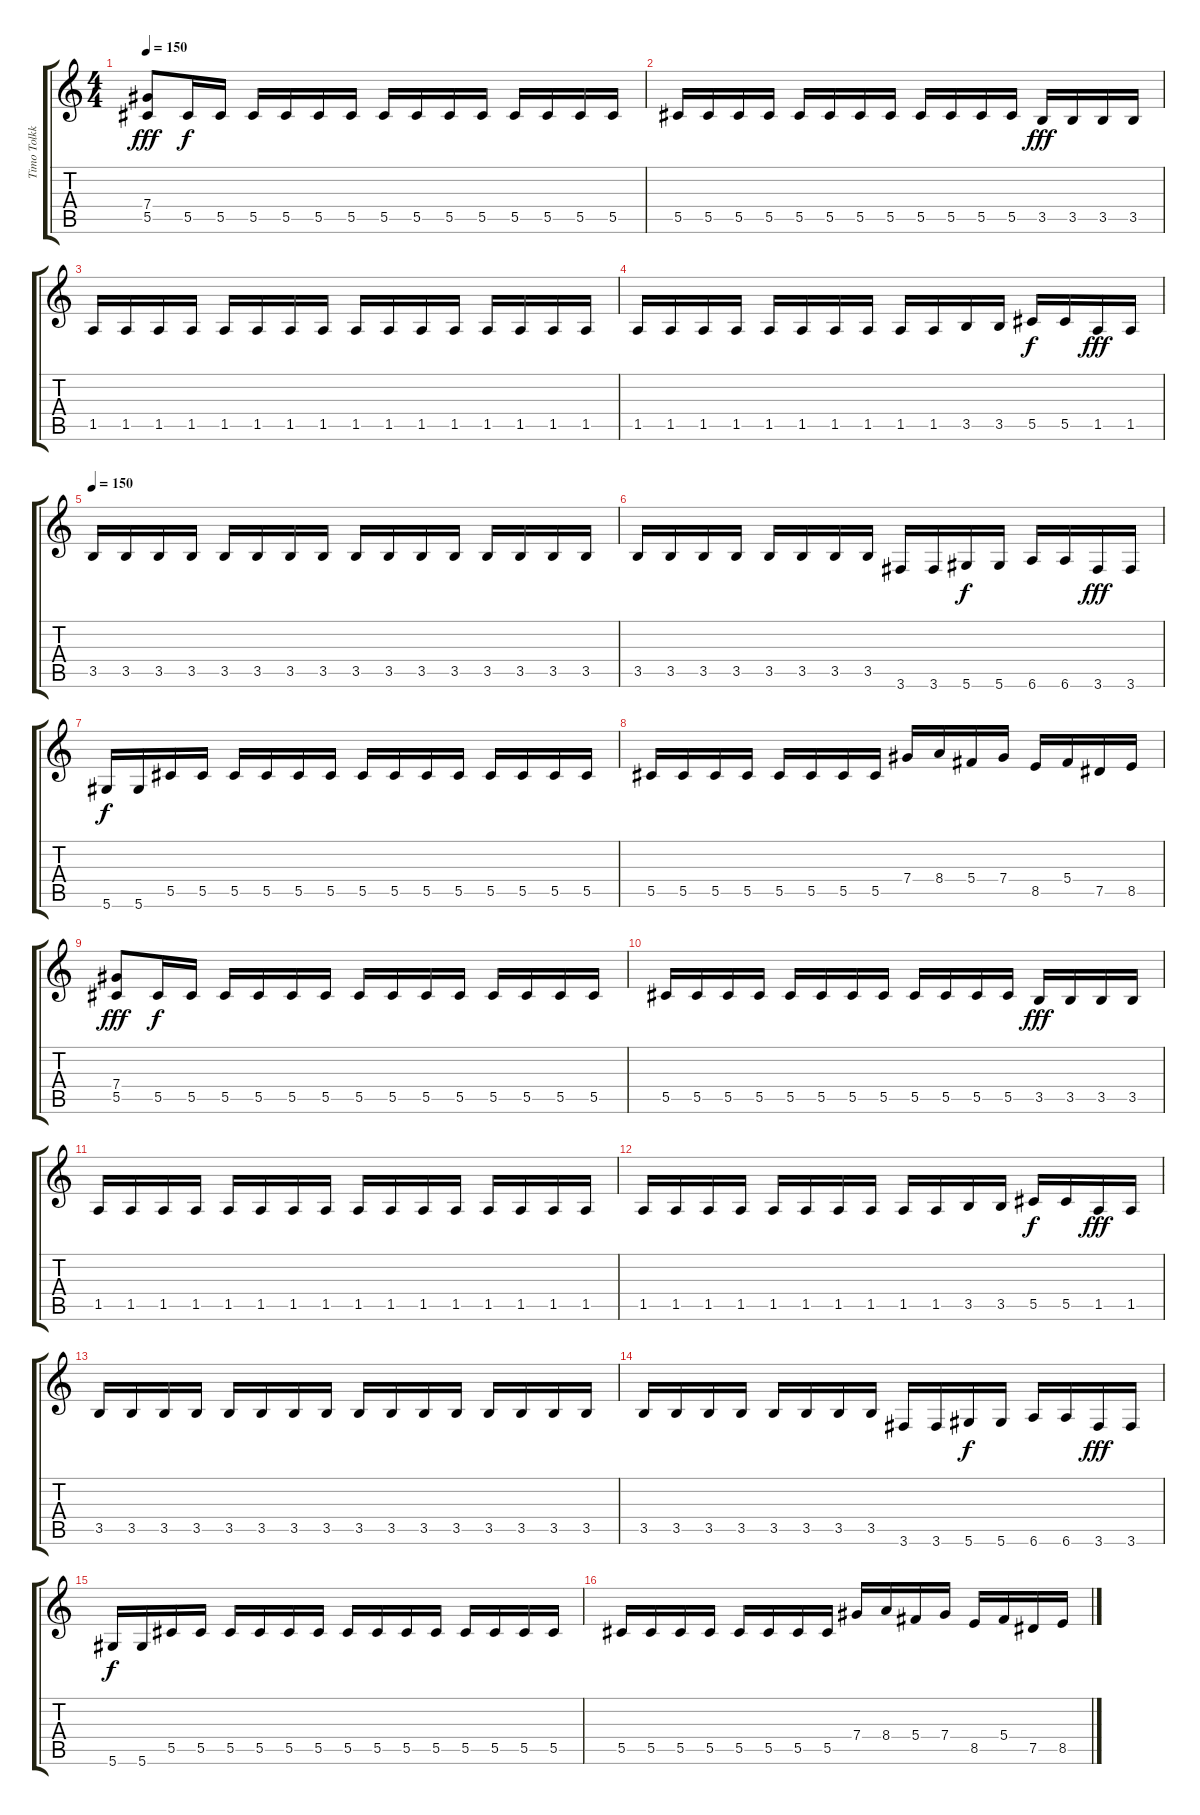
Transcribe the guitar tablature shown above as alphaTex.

\track ("Timo Tolkki" "Timo Tolkk") {instrument distortionguitar}
\staff {score tabs}
\tuning (Eb4 Bb3 Gb3 Db3 Ab2 Eb2) {hide}
\ts (4 4)
\tempo 150
\clef g2
\ks c
(7.4 5.5).8{dy fff} 5.5.16{dy f} 5.5.16 5.5.16 5.5.16 5.5.16 5.5.16 5.5.16 5.5.16 5.5.16 5.5.16 5.5.16 5.5.16 5.5.16 5.5.16 |
5.5.16 5.5.16 5.5.16 5.5.16 5.5.16 5.5.16 5.5.16 5.5.16 5.5.16 5.5.16 5.5.16 5.5.16 3.5.16{dy fff} 3.5.16 3.5.16 3.5.16 |
1.5.16 1.5.16 1.5.16 1.5.16 1.5.16 1.5.16 1.5.16 1.5.16 1.5.16 1.5.16 1.5.16 1.5.16 1.5.16 1.5.16 1.5.16 1.5.16 |
1.5.16 1.5.16 1.5.16 1.5.16 1.5.16 1.5.16 1.5.16 1.5.16 1.5.16 1.5.16 3.5.16 3.5.16 5.5.16{dy f} 5.5.16 1.5.16{dy fff} 1.5.16 |
\tempo 150
3.5.16 3.5.16 3.5.16 3.5.16 3.5.16 3.5.16 3.5.16 3.5.16 3.5.16 3.5.16 3.5.16 3.5.16 3.5.16 3.5.16 3.5.16 3.5.16 |
3.5.16 3.5.16 3.5.16 3.5.16 3.5.16 3.5.16 3.5.16 3.5.16 3.6.16 3.6.16 5.6.16{dy f} 5.6.16 6.6.16 6.6.16 3.6.16{dy fff} 3.6.16 |
5.6.16{dy f} 5.6.16 5.5.16 5.5.16 5.5.16 5.5.16 5.5.16 5.5.16 5.5.16 5.5.16 5.5.16 5.5.16 5.5.16 5.5.16 5.5.16 5.5.16 |
5.5.16 5.5.16 5.5.16 5.5.16 5.5.16 5.5.16 5.5.16 5.5.16 7.4.16 8.4.16 5.4.16 7.4.16 8.5.16 5.4.16 7.5.16 8.5.16 |
(7.4 5.5).8{dy fff} 5.5.16{dy f} 5.5.16 5.5.16 5.5.16 5.5.16 5.5.16 5.5.16 5.5.16 5.5.16 5.5.16 5.5.16 5.5.16 5.5.16 5.5.16 |
5.5.16 5.5.16 5.5.16 5.5.16 5.5.16 5.5.16 5.5.16 5.5.16 5.5.16 5.5.16 5.5.16 5.5.16 3.5.16{dy fff} 3.5.16 3.5.16 3.5.16 |
1.5.16 1.5.16 1.5.16 1.5.16 1.5.16 1.5.16 1.5.16 1.5.16 1.5.16 1.5.16 1.5.16 1.5.16 1.5.16 1.5.16 1.5.16 1.5.16 |
1.5.16 1.5.16 1.5.16 1.5.16 1.5.16 1.5.16 1.5.16 1.5.16 1.5.16 1.5.16 3.5.16 3.5.16 5.5.16{dy f} 5.5.16 1.5.16{dy fff} 1.5.16 |
3.5.16 3.5.16 3.5.16 3.5.16 3.5.16 3.5.16 3.5.16 3.5.16 3.5.16 3.5.16 3.5.16 3.5.16 3.5.16 3.5.16 3.5.16 3.5.16 |
3.5.16 3.5.16 3.5.16 3.5.16 3.5.16 3.5.16 3.5.16 3.5.16 3.6.16 3.6.16 5.6.16{dy f} 5.6.16 6.6.16 6.6.16 3.6.16{dy fff} 3.6.16 |
5.6.16{dy f} 5.6.16 5.5.16 5.5.16 5.5.16 5.5.16 5.5.16 5.5.16 5.5.16 5.5.16 5.5.16 5.5.16 5.5.16 5.5.16 5.5.16 5.5.16 |
5.5.16 5.5.16 5.5.16 5.5.16 5.5.16 5.5.16 5.5.16 5.5.16 7.4.16 8.4.16 5.4.16 7.4.16 8.5.16 5.4.16 7.5.16 8.5.16
